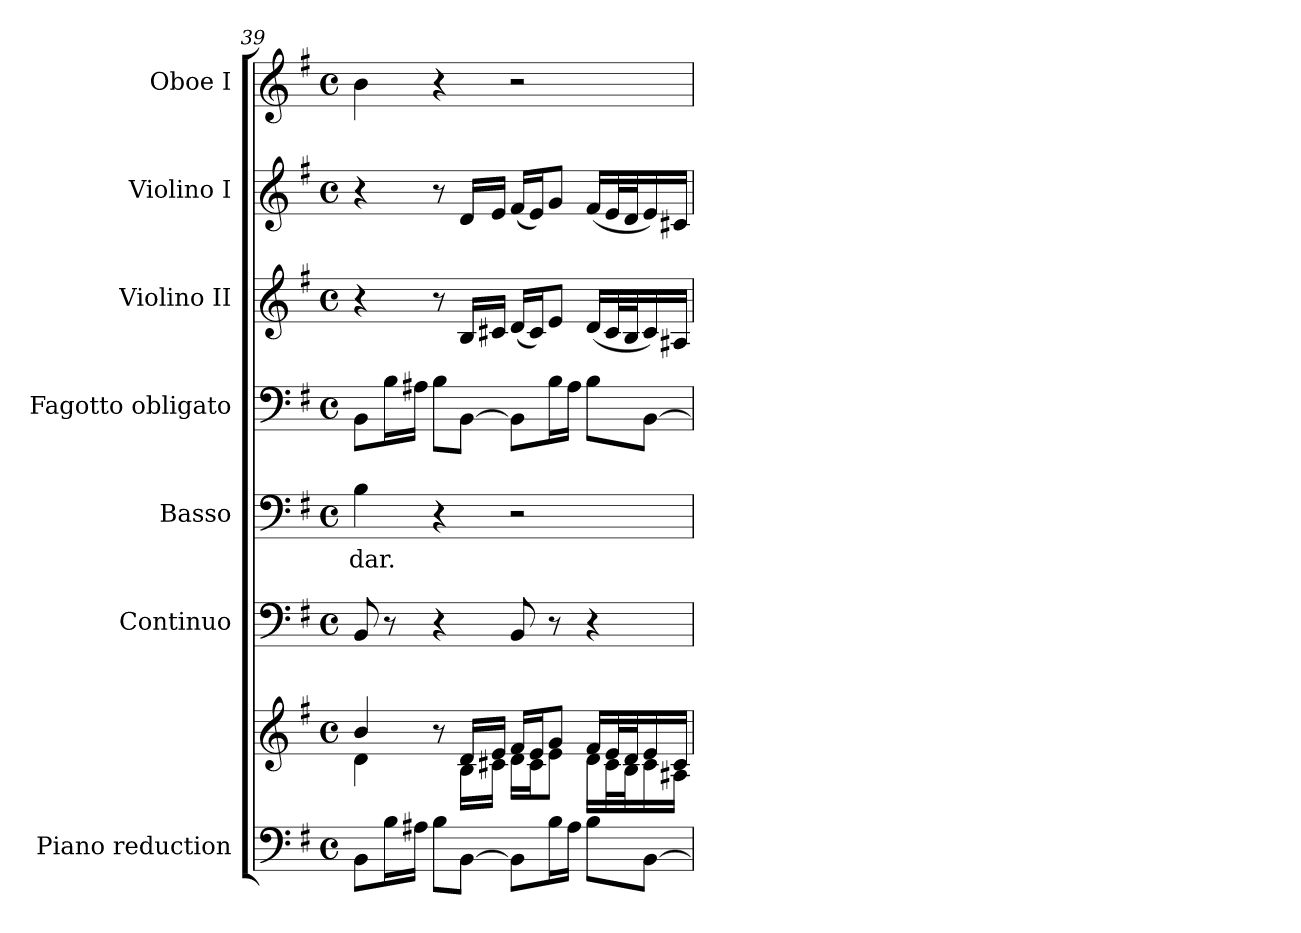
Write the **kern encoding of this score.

**kern	**kern	**kern	**kern	**text	**kern	**kern	**kern	**kern
*part7	*part7	*part6	*part5	*part5	*part4	*part3	*part2	*part1
*staff8	*staff7	*staff6	*staff5	*staff5	*staff4	*staff3	*staff2	*staff1
*I"Piano reduction	*	*I"Continuo	*I"Basso	*	*I"Fagotto obligato	*I"Violino II	*I"Violino I	*I"Oboe I
*I'Pno	*	*	*	*	*	*I'Vln	*I'Vln	*I'Ob
*clefF4	*clefG2	*clefF4	*clefF4	*	*clefF4	*clefG2	*clefG2	*clefG2
*k[f#]	*k[f#]	*k[f#]	*k[f#]	*	*k[f#]	*k[f#]	*k[f#]	*k[f#]
*M4/4	*M4/4	*M4/4	*M4/4	*	*M4/4	*M4/4	*M4/4	*M4/4
*met(c)	*met(c)	*met(c)	*met(c)	*	*met(c)	*met(c)	*met(c)	*met(c)
=39	=39	=39	=39	=39	=39	=39	=39	=39
*	*^	*	*	*	*	*	*	*
!	!	!	!	!	!LO:LY:b	!	!	!	!
8BB\L	4b/	4d\	8BB/	4B\	-dar.	8BB\L	4r	4r	4b\
16B\L	.	.	8r	.	.	16B\L	.	.	.
16A#X\JJ	.	.	.	.	.	16A#X\JJ	.	.	.
8B\L	8r	8ryy	4r	4r	.	8B\L	8r	8r	4r
[8BB\J	16d/LL	16B\LL	.	.	.	[8BB\J	16B/LL	16d/LL	.
.	16e/JJ	16c#X\JJ	.	.	.	.	16c#X/JJ	16e/JJ	.
8BB\L]	16f#/LL	16d\LL	8BB/	2r	.	8BB\L]	(16d/LL	(16f#/LL	2r
.	16e/J	16c#\J	.	.	.	.	16c#/J)	16e/J)	.
16B\L	8g/J	8e\J	8r	.	.	16B\L	8e/J	8g/J	.
16A#\JJ	.	.	.	.	.	16A#\JJ	.	.	.
8B\L	16f#/LL	16d\LL	4r	.	.	8B\L	(16d/LL	(16f#/LL	.
.	32e/L	32c#\L	.	.	.	.	32c#/L	32e/L	.
.	32d/J	32B\J	.	.	.	.	32B/J	32d/J	.
[8BB\J	16e/	16c#\	.	.	.	[8BB\J	16c#/)	16e/)	.
.	16c#/JJ	16A#X\JJ	.	.	.	.	16A#X/JJ	16c#X/JJ	.
*	*v	*v	*	*	*	*	*	*	*
=	=	=	=	=	=	=	=	=
*-	*-	*-	*-	*-	*-	*-	*-	*-
